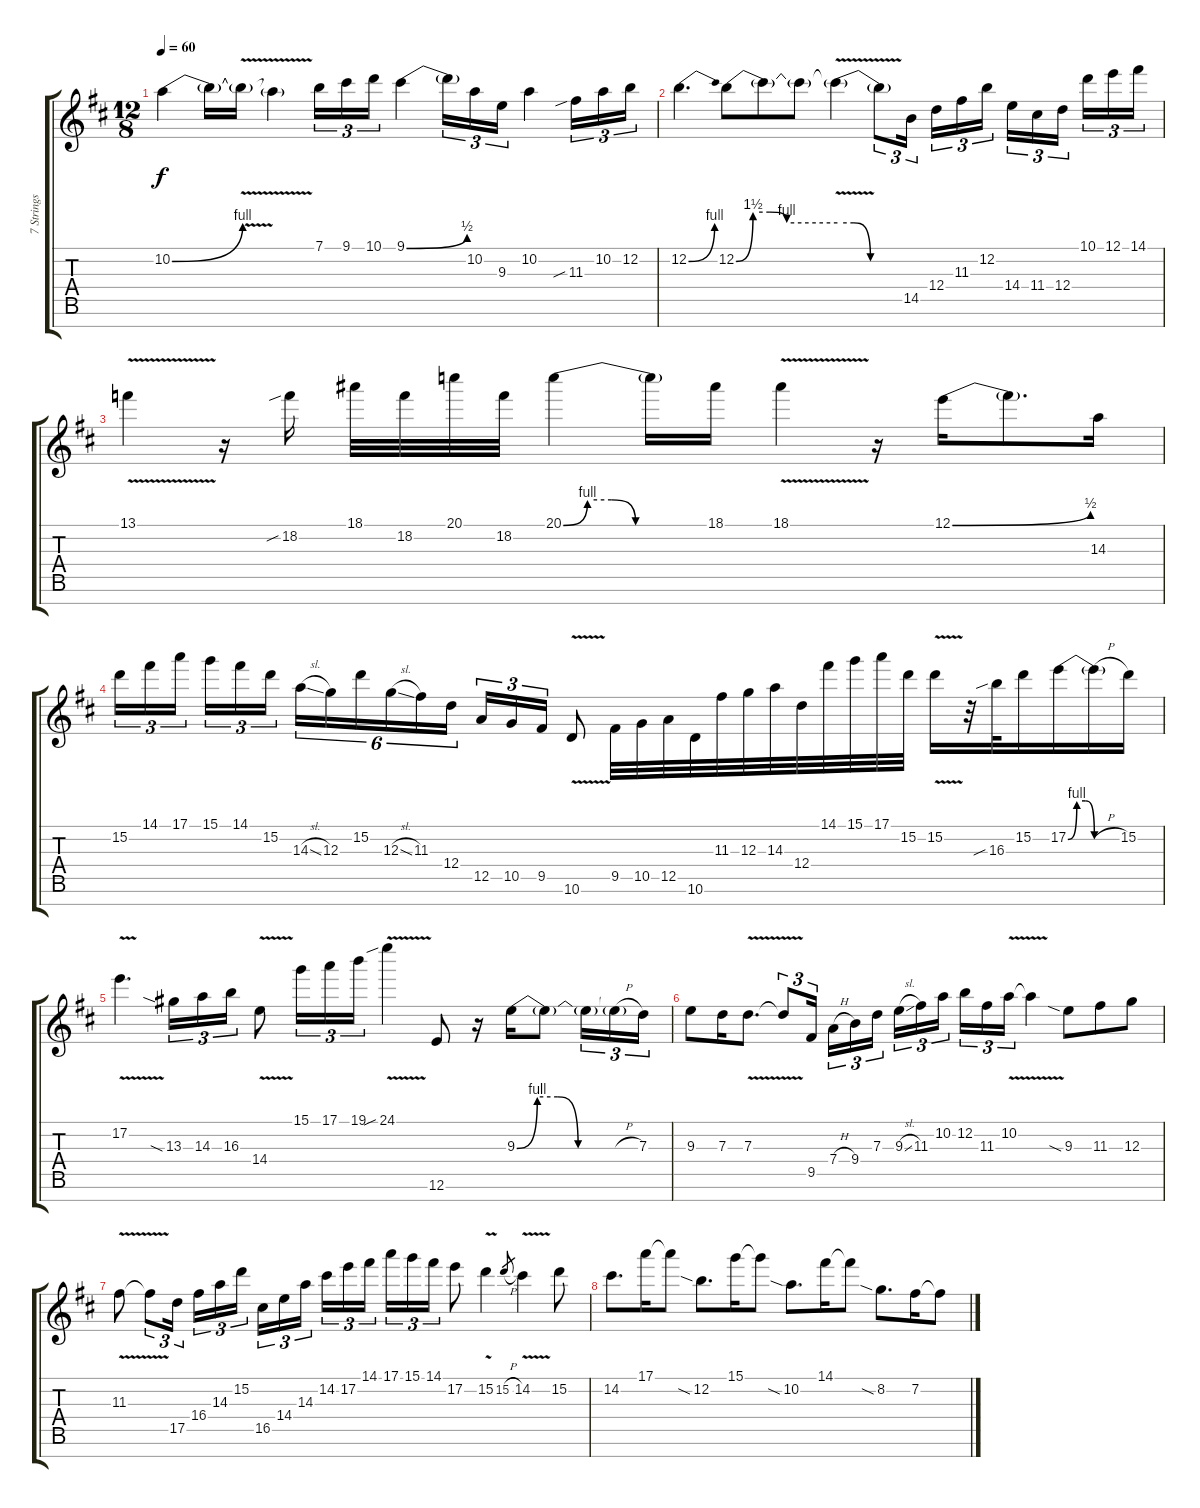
\track ("7 Strings Guitar - John Petrucci" "7 Strings ") {instrument distortionguitar}
\staff {score tabs}
\tuning (E4 B3 G3 D3 A2 E2 B1) {hide}
\ts (12 8)
\tempo 60
\clef g2
\ks d
10.2{be (bend 0 0 60 4)}.4{dy f} 10.2{t}.16 10.2{v t}.16 10.2{t}.4 7.1.16{tu (3 2)} 9.1.16{tu (3 2)} 10.1.16{tu (3 2)} 9.1{be (bend 0 0 60 2)}.4 9.1{t}.16{tu (3 2)} 10.2.16{tu (3 2)} 9.3.16{tu (3 2)} 10.2.4 11.3{sib}.16{tu (3 2)} 10.2.16{tu (3 2)} 12.2.16{tu (3 2)} |
12.2{be (bend 0 0 60 4)}.4{d} 12.2{be (custom 0 0 10 6 20 6 30 4 60 4)}.8 12.2{t}.8 12.2{t}.8 12.2{be (custom 0 4 15 4 30 0 60 0) v t}.4 12.2{t}.8{tu (3 2)} 14.5.16{tu (3 2)} 12.4.16{tu (3 2)} 11.3.16{tu (3 2)} 12.2.16{tu (3 2) beam splitsecondary} 14.4.16{tu (3 2)} 11.4.16{tu (3 2)} 12.4.16{tu (3 2) beam splitsecondary} 10.1.16{tu (3 2)} 12.1.16{tu (3 2)} 14.1.16{tu (3 2)} |
13.1{v}.4 r.16 18.2{sib}.16 18.1.32 18.2.32 20.1.32 18.2.32 20.1{be (custom 0 0 10 4 20 4 30 0 60 0)}.4 20.1{t}.16 18.1.16 18.1{v}.4 r.16 12.1{be (bend 0 0 60 2)}.16 12.1{t}.8{d} 14.3.16 |
15.2.16{tu (3 2)} 14.1.16{tu (3 2)} 17.1.16{tu (3 2) beam splitsecondary} 15.1.16{tu (3 2)} 14.1.16{tu (3 2)} 15.2.16{tu (3 2) beam splitsecondary} 14.3{sl}.16{tu (6 4)} 12.3.16{tu (6 4)} 15.2.16{tu (6 4)} 12.3{sl}.16{tu (6 4)} 11.3.16{tu (6 4)} 12.4.16{tu (6 4) beam splitsecondary} 12.5.16{tu (3 2)} 10.5.16{tu (3 2)} 9.5.16{tu (3 2)} 10.6{v}.8 9.5.32 10.5.32 12.5.32 10.6.32 11.3.32 12.3.32 14.3.32 12.4.32 14.1.32 15.1.32 17.1.32 15.2.32 15.2{v}.16 r.32 16.3{sib}.32 15.2.16 17.2{be (custom 0 0 10 4 20 4 30 0 60 0)}.16 17.2{h t}.16 15.2.16 |
17.2{v}.4{d} 13.3{sia}.16{tu (3 2)} 14.3.16{tu (3 2)} 16.3.16{tu (3 2)} 14.4{v}.8 15.1.16{tu (3 2)} 17.1.16{tu (3 2)} 19.1.16{tu (3 2)} 24.1{v sib}.4 12.6.8 r.16 9.3{be (custom 0 0 10 4 20 4 30 0 60 0)}.16 9.3{t}.8 9.3{t}.16{tu (3 2)} 9.3{h t}.16{tu (3 2)} 7.3.16{tu (3 2)} |
9.3.8 7.3.16 7.3{v}.8{d} 7.3{t}.8{tu (3 2)} 9.5.16{tu (3 2) beam splitsecondary} 7.4{h}.16{tu (3 2)} 9.4.16{tu (3 2)} 7.3.16{tu (3 2) beam splitsecondary} 9.3{sl}.16{tu (3 2)} 11.3.16{tu (3 2)} 10.2.16{tu (3 2)} 12.2.16{tu (3 2)} 11.3.16{tu (3 2)} 10.2{v}.16{tu (3 2)} 10.2{t}.4 9.3{sia}.8 11.3.8 12.3.8 |
11.3{v}.8 11.3{t}.8{tu (3 2)} 17.5.16{tu (3 2) beam splitsecondary} 16.4.16{tu (3 2)} 14.3.16{tu (3 2)} 15.2.16{tu (3 2)} 16.5.16{tu (3 2)} 14.4.16{tu (3 2)} 14.3.16{tu (3 2) beam splitsecondary} 14.2.16{tu (3 2)} 17.2.16{tu (3 2)} 14.1.16{tu (3 2) beam splitsecondary} 17.1.16{tu (3 2)} 15.1.16{tu (3 2)} 14.1.16{tu (3 2)} 17.2.8 15.2{v}.4 15.2{h}.8{gr} 14.2{v}.4 15.2.8 |
14.2.8{d} 17.1.16 17.1{t}.8 12.2{sia}.8{d} 15.1.16 15.1{t}.8 10.2{sia}.8{d} 14.1.16 14.1{t}.8 8.2{sia}.8{d} 7.2.16 7.2{t}.8
